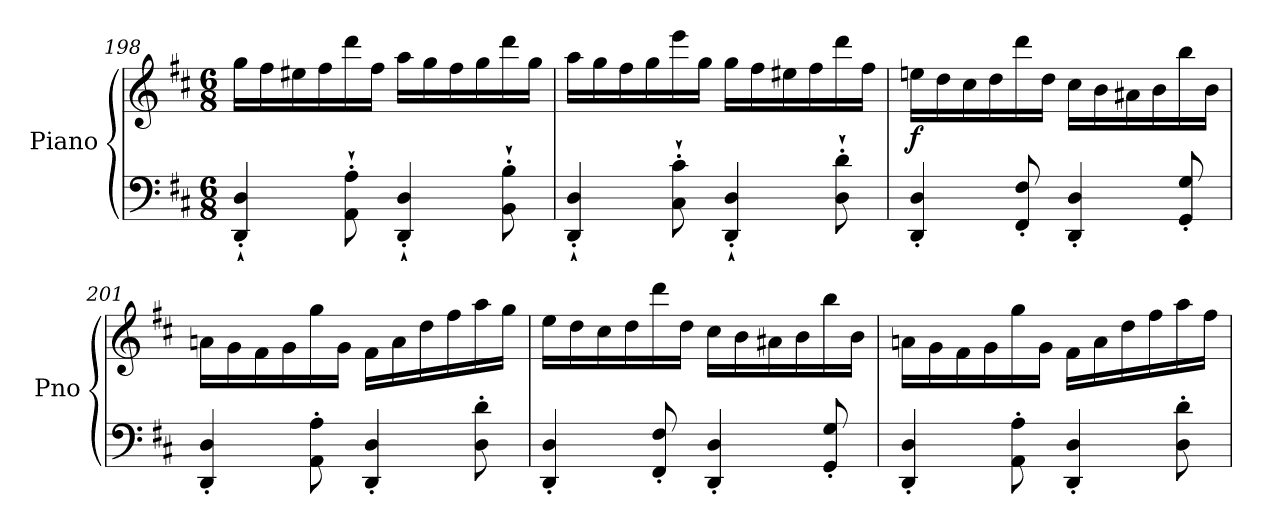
**kern	**kern	**dynam
*part1	*part1	*part1
*staff2	*staff1	*staff1/2
*I"Piano	*	*
*I'Pno	*	*
*clefF4	*clefG2	*
*k[f#c#]	*k[f#c#]	*
*D:	*D:	*
*M6/8	*M6/8	*
=198	=198	=198
4DD/`' 4D/`'	16gg\LL	.
.	16ff#\	.
.	16ee#X\	.
.	16ff#\	.
8AA\`' 8A\`'	16ddd\	.
.	16ff#\JJ	.
4DD/`' 4D/`'	16aa\LL	.
.	16gg\	.
.	16ff#\	.
.	16gg\	.
8BB\`' 8B\`'	16ddd\	.
.	16gg\JJ	.
=199	=199	=199
4DD/`' 4D/`'	16aa\LL	.
.	16gg\	.
.	16ff#\	.
.	16gg\	.
8C#\`' 8c#\`'	16eee\	.
.	16gg\JJ	.
4DD/`' 4D/`'	16gg\LL	.
.	16ff#\	.
.	16ee#X\	.
.	16ff#\	.
8D\`' 8d\`'	16ddd\	.
.	16ff#\JJ	.
!!LO:LB:g=z
=200	=200	=200
!	!	!LO:DY:b
4DD/' 4D/'	16een\LL	f
.	16dd\	.
.	16cc#\	.
.	16dd\	.
8FF#/' 8F#/'	16ddd\	.
.	16dd\JJ	.
4DD/' 4D/'	16cc#\LL	.
.	16b\	.
.	16a#X\	.
.	16b\	.
8GG/' 8G/'	16bb\	.
.	16b\JJ	.
=201	=201	=201
4DD/' 4D/'	16an\LL	.
.	16g\	.
.	16f#\	.
.	16g\	.
8AA\' 8A\'	16gg\	.
.	16g\JJ	.
4DD/' 4D/'	16f#\LL	.
.	16a\	.
.	16dd\	.
.	16ff#\	.
8D\' 8d\'	16aa\	.
.	16gg\JJ	.
=202	=202	=202
4DD/' 4D/'	16ee\LL	.
.	16dd\	.
.	16cc#\	.
.	16dd\	.
8FF#/' 8F#/'	16ddd\	.
.	16dd\JJ	.
4DD/' 4D/'	16cc#\LL	.
.	16b\	.
.	16a#X\	.
.	16b\	.
8GG/' 8G/'	16bb\	.
.	16b\JJ	.
!!LO:LB:g=z
=203	=203	=203
4DD/' 4D/'	16an\LL	.
.	16g\	.
.	16f#\	.
.	16g\	.
8AA\' 8A\'	16gg\	.
.	16g\JJ	.
4DD/' 4D/'	16f#\LL	.
.	16a\	.
.	16dd\	.
.	16ff#\	.
8D\' 8d\'	16aa\	.
.	16ff#\JJ	.
=	=	=
*-	*-	*-
